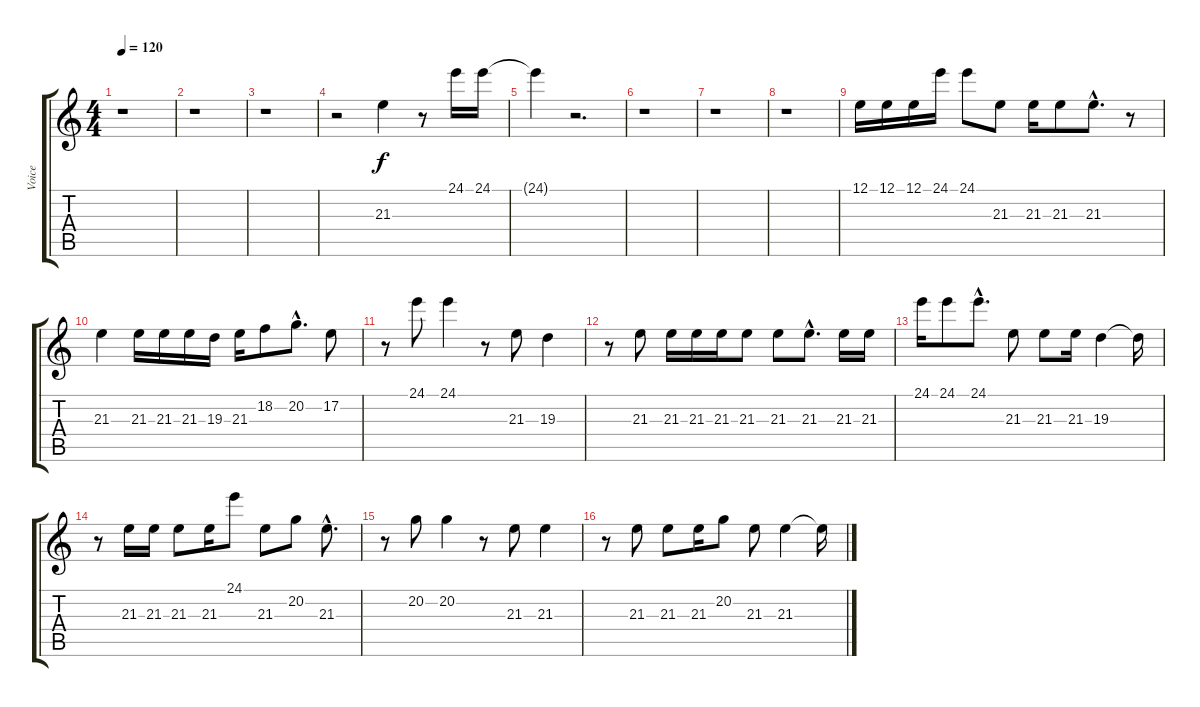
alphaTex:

\track ("Voice" "Voice") {instrument pad3polysynth}
\staff {score tabs}
\tuning (E4 B3 G3 D3 A2 E2) {hide}
\ts (4 4)
\tempo 120
\clef g2
\ks c
r.1{dy f} |
r.1 |
r.1 |
r.2 21.3.4 r.8 24.1.16 24.1.16 |
24.1{t}.4 r.2{d} |
r.1 |
r.1 |
r.1 |
12.1.16 12.1.16 12.1.16 24.1.16 24.1.8 21.3.8 21.3.16 21.3.8 21.3{hac}.8{d} r.8 |
21.3.4 21.3.16 21.3.16 21.3.16 19.3.16 21.3.16 18.2.8 20.2{hac}.8{d} 17.2.8 |
r.8 24.1.8 24.1.4 r.8 21.3.8 19.3.4 |
r.8 21.3.8 21.3.16 21.3.16 21.3.16 21.3.8 21.3.8 21.3{hac}.8{d} 21.3.16 21.3.16 |
24.1.16 24.1.8 24.1{hac}.8{d} 21.3.8 21.3.8 21.3.16 19.3.4 19.3{t}.16 |
r.8 21.3.16 21.3.16 21.3.8 21.3.16 24.1.8 21.3.8 20.2.8 21.3{hac}.8{d} |
r.8 20.2.8 20.2.4 r.8 21.3.8 21.3.4 |
r.8 21.3.8 21.3.8 21.3.16 20.2.8 21.3.8 21.3.4 21.3{t}.16
